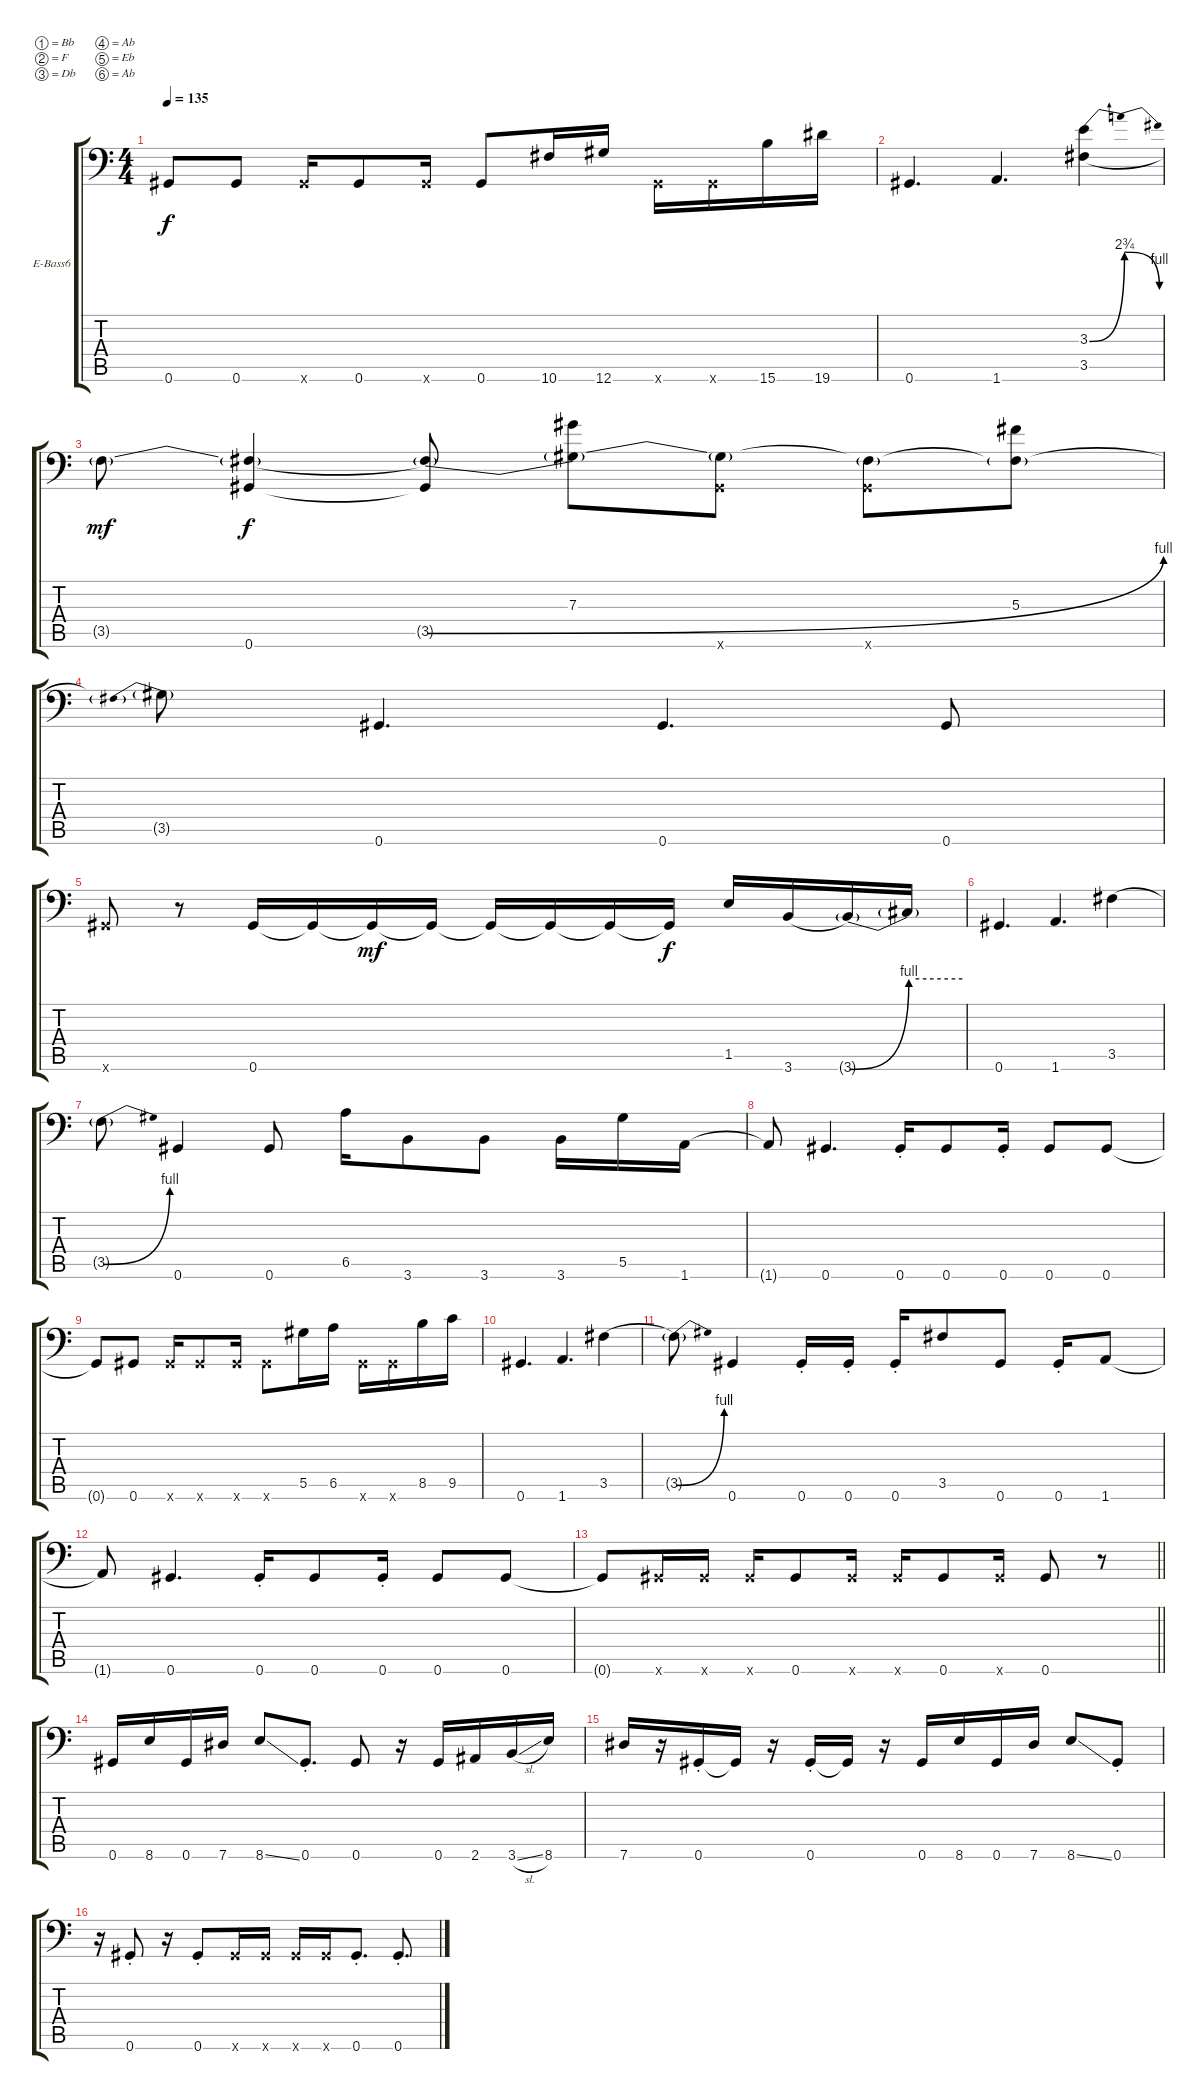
\bracketExtendMode groupsimilarinstruments
\firstSystemTrackNameOrientation horizontal
\otherSystemsTrackNameOrientation horizontal
\track ("Sam" "E-Bass6") {instrument electricbasspick}
\staff {score tabs}
\tuning (Bb3 F3 Db3 Ab2 Eb2 Ab1)
\ts (4 4)
\tempo 135
\clef f4
\ks c
0.6{t}.8{dy f} 0.6.8 0.6{x}.16 0.6.8 0.6{x}.16 0.6.8 10.6.16 12.6.16 0.6{x}.16 0.6{x}.16 15.6.16 19.6.16 |
0.6.4{d} 1.6.4{d} (3.3{be (bendrelease 0 0 30 11 30 11 60 4)} 3.5{be (hold 0 0 60 0)}).4 |
3.5{t}.8{dy mf} (0.6 3.5{be (hold 0 0 60 0) t}).4{dy f} (0.6{t} 3.5{be (bend 0 0 60 4) t}).8 (7.3 3.5{t}).8 (0.6{x} 3.5{t}).8 (0.6{x} 3.5{t}).8 (5.3 3.5{t}).8 |
3.5{be (prebend 0 4 60 4) t}.8 0.6.4{d} 0.6.4{d} 0.6.8 |
0.6{x}.8 r.8 0.6.16 0.6{t}.16 0.6{t}.16{dy mf} 0.6{t}.16 0.6{t}.16 0.6{t}.16 0.6{t}.16 0.6{t}.16{dy f} 1.5.16 3.6{be (hold 0 0 60 0)}.16 3.6{be (bend 0 0 60 4) t}.16 3.6{be (hold 0 4 60 4) t}.16 |
0.6.4{d} 1.6.4{d} 3.5{be (hold 0 0 60 0)}.4 |
3.5{be (bend 0 0 60 4) t}.8 0.6.4 0.6.8 6.5.16 3.6.8 3.6.8 3.6.16 5.5.16 1.6.16 |
1.6{t}.8 0.6.4{d} 0.6{st}.16 0.6.8 0.6{st}.16 0.6.8 0.6.8 |
0.6{t}.8 0.6.8 0.6{x}.16 0.6{x}.8 0.6{x}.16 0.6{x}.8 5.5.16 6.5.16 0.6{x}.16 0.6{x}.16 8.5.16 9.5.16 |
0.6.4{d} 1.6.4{d} 3.5{be (hold 0 0 60 0)}.4 |
3.5{be (bend 0 0 60 4) t}.8 0.6.4 0.6{st}.16 0.6{st}.16 0.6{st}.16 3.5.8 0.6.8 0.6{st}.16 1.6.8 |
1.6{t}.8 0.6.4{d} 0.6{st}.16 0.6.8 0.6{st}.16 0.6.8 0.6.8 |
\barLineRight lightlight
0.6{t}.8 0.6{x}.16 0.6{x}.16 0.6{x}.16 0.6.8 0.6{x}.16 0.6{x}.16 0.6.8 0.6{x}.16 0.6.8 r.8 |
\section ("" "")
0.6.16 8.6.16 0.6.16 7.6.16 8.6{ss}.8 0.6{st}.8{d} 0.6.8 r.16 0.6.16 2.6.16 3.6{sl}.16 8.6.16 |
7.6.16 r.16 0.6{st}.16 0.6{t}.16 r.16 0.6{st}.16 0.6{t}.16 r.16 0.6.16 8.6.16 0.6.16 7.6.16 8.6{ss}.8 0.6{st}.8 |
r.16 0.6{st}.8 r.16 0.6{st}.8 0.6{x}.16 0.6{x}.16 0.6{x}.16 0.6{x}.16 0.6{st}.8{d} 0.6{st}.8{d}
